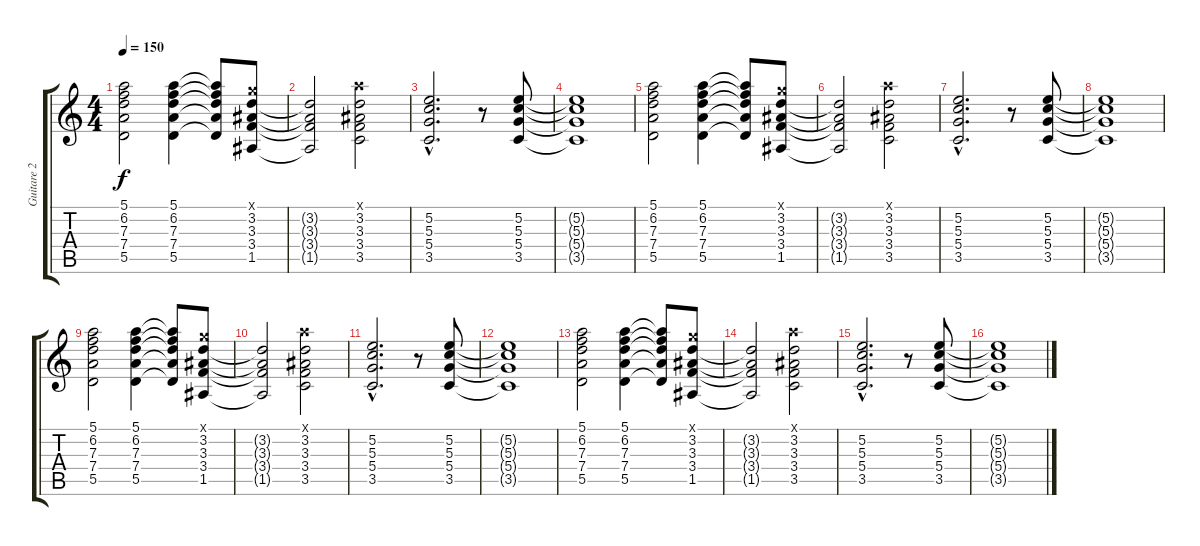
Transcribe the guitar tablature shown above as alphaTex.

\track ("Guitare 2" "Guitare 2") {instrument electricguitarjazz}
\staff {score tabs}
\tuning (E4 B3 G3 D3 A2 E2) {hide}
\ts (4 4)
\tempo 150
\clef g2
\ks c
(5.1 6.2 7.3 7.4 5.5).2{dy f} (5.1 6.2 7.3 7.4 5.5).4 (5.1{t} 6.2{t} 7.3{t} 7.4{t} 5.5{t}).8 (3.1{x} 3.2 3.3 3.4 1.5).8 |
(3.2{t} 3.3{t} 3.4{t} 1.5{t}).2 (5.1{x} 3.2 3.3 3.4 3.5).2 |
(5.2{hac} 5.3{hac} 5.4{hac} 3.5{hac}).2{d} r.8 (5.2 5.3 5.4 3.5).8 |
(5.2{t} 5.3{t} 5.4{t} 3.5{t}).1 |
(5.1 6.2 7.3 7.4 5.5).2 (5.1 6.2 7.3 7.4 5.5).4 (5.1{t} 6.2{t} 7.3{t} 7.4{t} 5.5{t}).8 (3.1{x} 3.2 3.3 3.4 1.5).8 |
(3.2{t} 3.3{t} 3.4{t} 1.5{t}).2 (5.1{x} 3.2 3.3 3.4 3.5).2 |
(5.2{hac} 5.3{hac} 5.4{hac} 3.5{hac}).2{d} r.8 (5.2 5.3 5.4 3.5).8 |
(5.2{t} 5.3{t} 5.4{t} 3.5{t}).1 |
(5.1 6.2 7.3 7.4 5.5).2 (5.1 6.2 7.3 7.4 5.5).4 (5.1{t} 6.2{t} 7.3{t} 7.4{t} 5.5{t}).8 (3.1{x} 3.2 3.3 3.4 1.5).8 |
(3.2{t} 3.3{t} 3.4{t} 1.5{t}).2 (5.1{x} 3.2 3.3 3.4 3.5).2 |
(5.2{hac} 5.3{hac} 5.4{hac} 3.5{hac}).2{d} r.8 (5.2 5.3 5.4 3.5).8 |
(5.2{t} 5.3{t} 5.4{t} 3.5{t}).1 |
(5.1 6.2 7.3 7.4 5.5).2 (5.1 6.2 7.3 7.4 5.5).4 (5.1{t} 6.2{t} 7.3{t} 7.4{t} 5.5{t}).8 (3.1{x} 3.2 3.3 3.4 1.5).8 |
(3.2{t} 3.3{t} 3.4{t} 1.5{t}).2 (5.1{x} 3.2 3.3 3.4 3.5).2 |
(5.2{hac} 5.3{hac} 5.4{hac} 3.5{hac}).2{d} r.8 (5.2 5.3 5.4 3.5).8 |
(5.2{t} 5.3{t} 5.4{t} 3.5{t}).1
